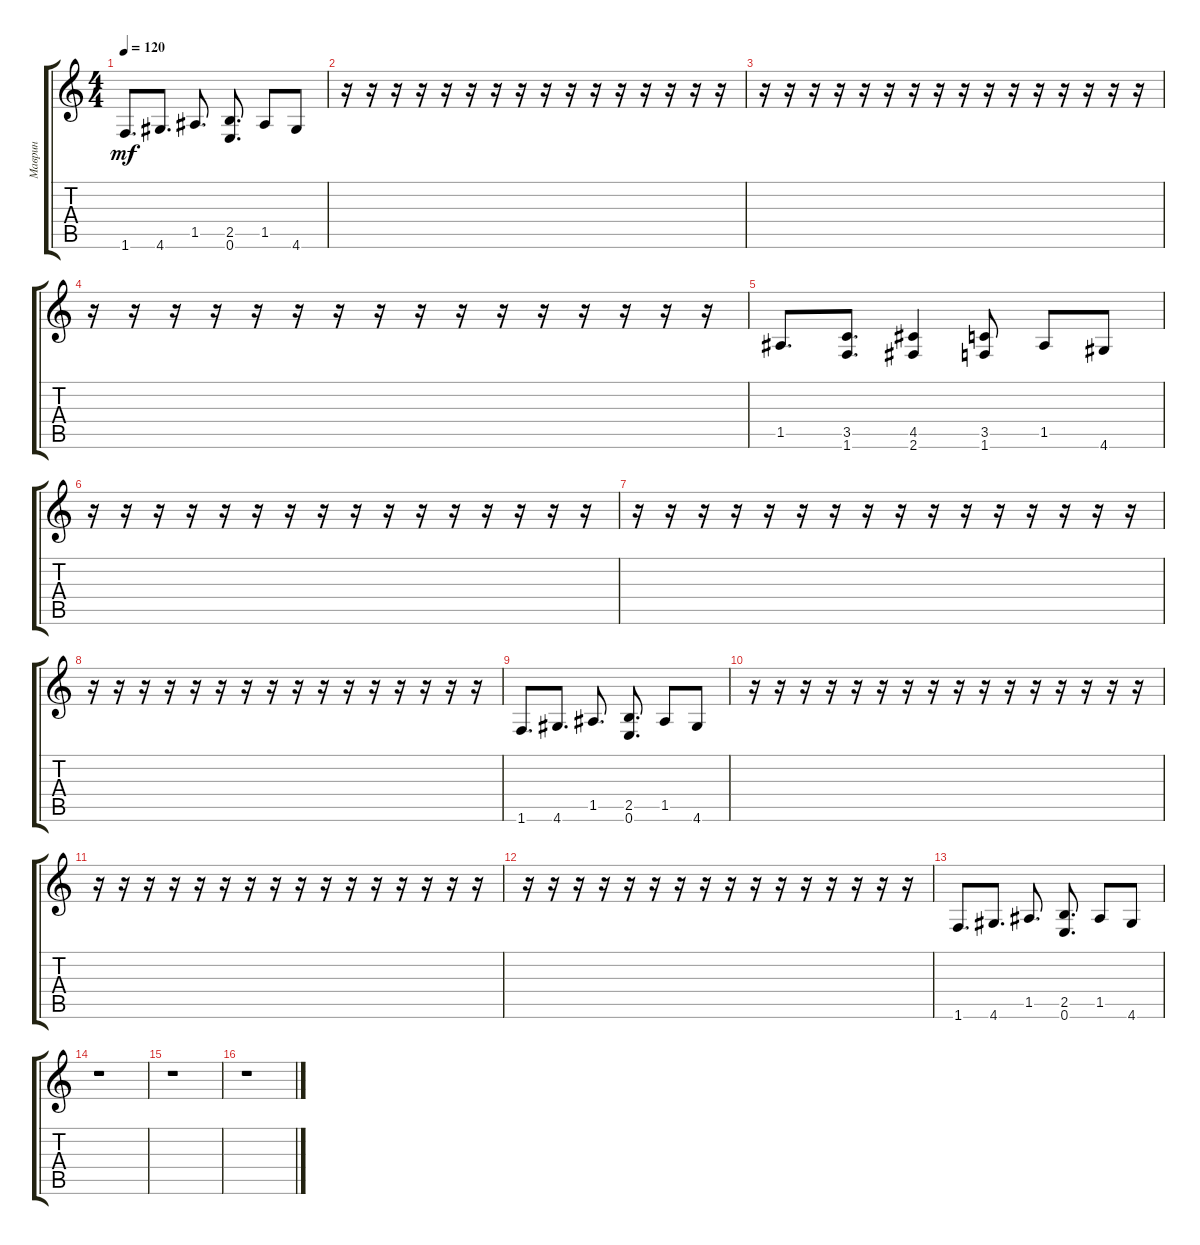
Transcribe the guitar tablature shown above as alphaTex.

\track ("Маврин" "Маврин") {instrument distortionguitar}
\staff {score tabs}
\tuning (E4 B3 G3 D3 A2 E2) {hide}
\ts (4 4)
\tempo 120
\clef g2
\ks c
1.6.8{d dy mf} 4.6.8{d} 1.5.8{d} (2.5 0.6).8{d} 1.5.8 4.6.8 |
r.16 r.16 r.16 r.16 r.16 r.16 r.16 r.16 r.16 r.16 r.16 r.16 r.16 r.16 r.16 r.16 |
r.16 r.16 r.16 r.16 r.16 r.16 r.16 r.16 r.16 r.16 r.16 r.16 r.16 r.16 r.16 r.16 |
r.16 r.16 r.16 r.16 r.16 r.16 r.16 r.16 r.16 r.16 r.16 r.16 r.16 r.16 r.16 r.16 |
1.5.8{d} (3.5 1.6).8{d} (4.5 2.6).4 (3.5 1.6).8 1.5.8 4.6.8 |
r.16 r.16 r.16 r.16 r.16 r.16 r.16 r.16 r.16 r.16 r.16 r.16 r.16 r.16 r.16 r.16 |
r.16 r.16 r.16 r.16 r.16 r.16 r.16 r.16 r.16 r.16 r.16 r.16 r.16 r.16 r.16 r.16 |
r.16 r.16 r.16 r.16 r.16 r.16 r.16 r.16 r.16 r.16 r.16 r.16 r.16 r.16 r.16 r.16 |
1.6.8{d} 4.6.8{d} 1.5.8{d} (2.5 0.6).8{d} 1.5.8 4.6.8 |
r.16 r.16 r.16 r.16 r.16 r.16 r.16 r.16 r.16 r.16 r.16 r.16 r.16 r.16 r.16 r.16 |
r.16 r.16 r.16 r.16 r.16 r.16 r.16 r.16 r.16 r.16 r.16 r.16 r.16 r.16 r.16 r.16 |
r.16 r.16 r.16 r.16 r.16 r.16 r.16 r.16 r.16 r.16 r.16 r.16 r.16 r.16 r.16 r.16 |
1.6.8{d} 4.6.8{d} 1.5.8{d} (2.5 0.6).8{d} 1.5.8 4.6.8 |
r.1 |
r.1 |
r.1
